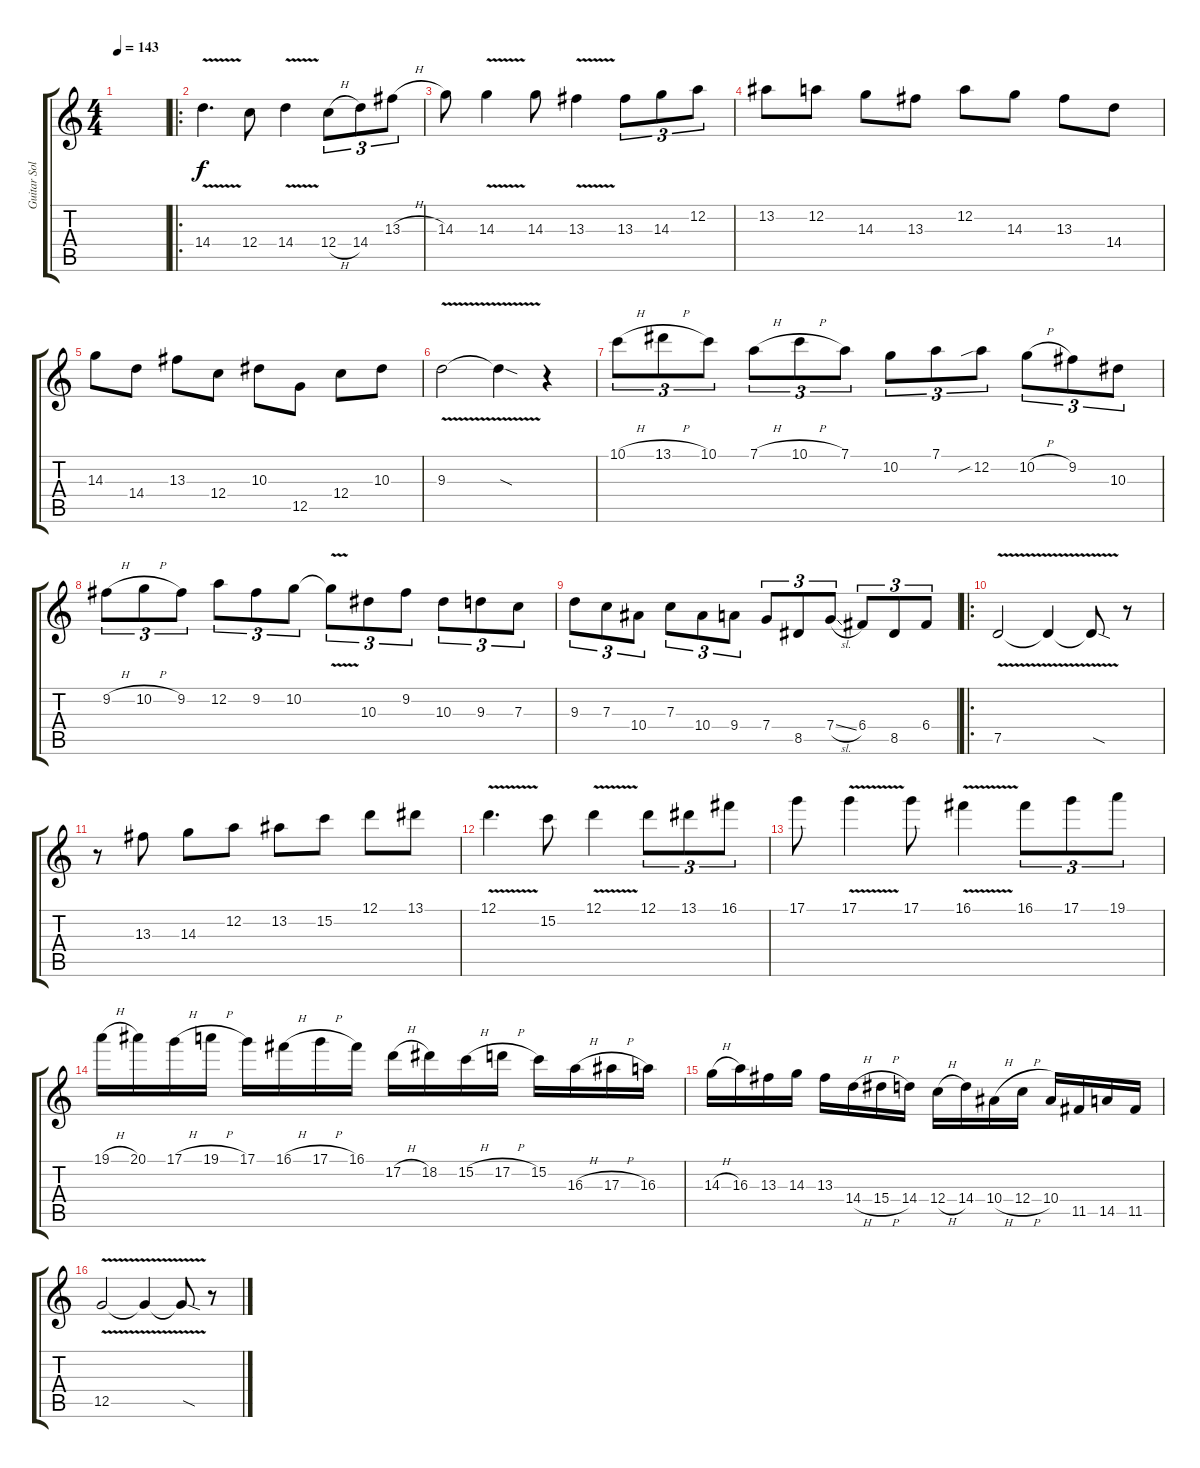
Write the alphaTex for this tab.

\track ("Guitar Solo" "Guitar Sol") {instrument distortionguitar}
\staff {score tabs}
\tuning (D4 A3 F3 C3 G2 D2) {hide}
\ts (4 4)
\tempo 143
\clef g2
\ks c
|
\ro
14.4{v}.4{d} 12.4.8 14.4{v}.4 12.4{h}.8{tu (3 2)} 14.4.8{tu (3 2)} 13.3{h}.8{tu (3 2)} |
14.3.8 14.3{v}.4 14.3.8 13.3{v}.4 13.3.8{tu (3 2)} 14.3.8{tu (3 2)} 12.2.8{tu (3 2)} |
13.2.8 12.2.8 14.3.8 13.3.8 12.2.8 14.3.8 13.3.8 14.4.8 |
14.3.8 14.4.8 13.3.8 12.4.8 10.3.8 12.5.8 12.4.8 10.3.8 |
9.3{v}.2 9.3{v sod t}.4 r.4 |
10.1{h}.8{tu (3 2)} 13.1{h}.8{tu (3 2)} 10.1.8{tu (3 2)} 7.1{h}.8{tu (3 2)} 10.1{h}.8{tu (3 2)} 7.1.8{tu (3 2)} 10.2.8{tu (3 2)} 7.1.8{tu (3 2)} 12.2{sib}.8{tu (3 2)} 10.2{h}.8{tu (3 2)} 9.2.8{tu (3 2)} 10.3.8{tu (3 2)} |
9.2{h}.8{tu (3 2)} 10.2{h}.8{tu (3 2)} 9.2.8{tu (3 2)} 12.2.8{tu (3 2)} 9.2.8{tu (3 2)} 10.2.8{tu (3 2)} 10.2{v t}.8{tu (3 2)} 10.3.8{tu (3 2)} 9.2.8{tu (3 2)} 10.3.8{tu (3 2)} 9.3.8{tu (3 2)} 7.3.8{tu (3 2)} |
9.3.8{tu (3 2)} 7.3.8{tu (3 2)} 10.4.8{tu (3 2)} 7.3.8{tu (3 2)} 10.4.8{tu (3 2)} 9.4.8{tu (3 2)} 7.4.8{tu (3 2)} 8.5.8{tu (3 2)} 7.4{sl}.8{tu (3 2)} 6.4.8{tu (3 2)} 8.5.8{tu (3 2)} 6.4.8{tu (3 2)} |
\ro
7.5{v}.2 7.5{v t}.4 7.5{v sod t}.8 r.8 |
r.8 13.3.8 14.3.8 12.2.8 13.2.8 15.2.8 12.1.8 13.1.8 |
12.1{v}.4{d} 15.2.8 12.1{v}.4 12.1.8{tu (3 2)} 13.1.8{tu (3 2)} 16.1.8{tu (3 2)} |
17.1.8 17.1{v}.4 17.1.8 16.1{v}.4 16.1.8{tu (3 2)} 17.1.8{tu (3 2)} 19.1.8{tu (3 2)} |
19.1{h}.16 20.1.16 17.1{h}.16 19.1{h}.16 17.1.16 16.1{h}.16 17.1{h}.16 16.1.16 17.2{h}.16 18.2.16 15.2{h}.16 17.2{h}.16 15.2.16 16.3{h}.16 17.3{h}.16 16.3.16 |
14.3{h}.16 16.3.16 13.3.16 14.3.16 13.3.16 14.4{h}.16 15.4{h}.16 14.4.16 12.4{h}.16 14.4.16 10.4{h}.16 12.4{h}.16 10.4.16 11.5.16 14.5.16 11.5.16 |
12.5{v}.2 12.5{v t}.4 12.5{v sod t}.8 r.8
